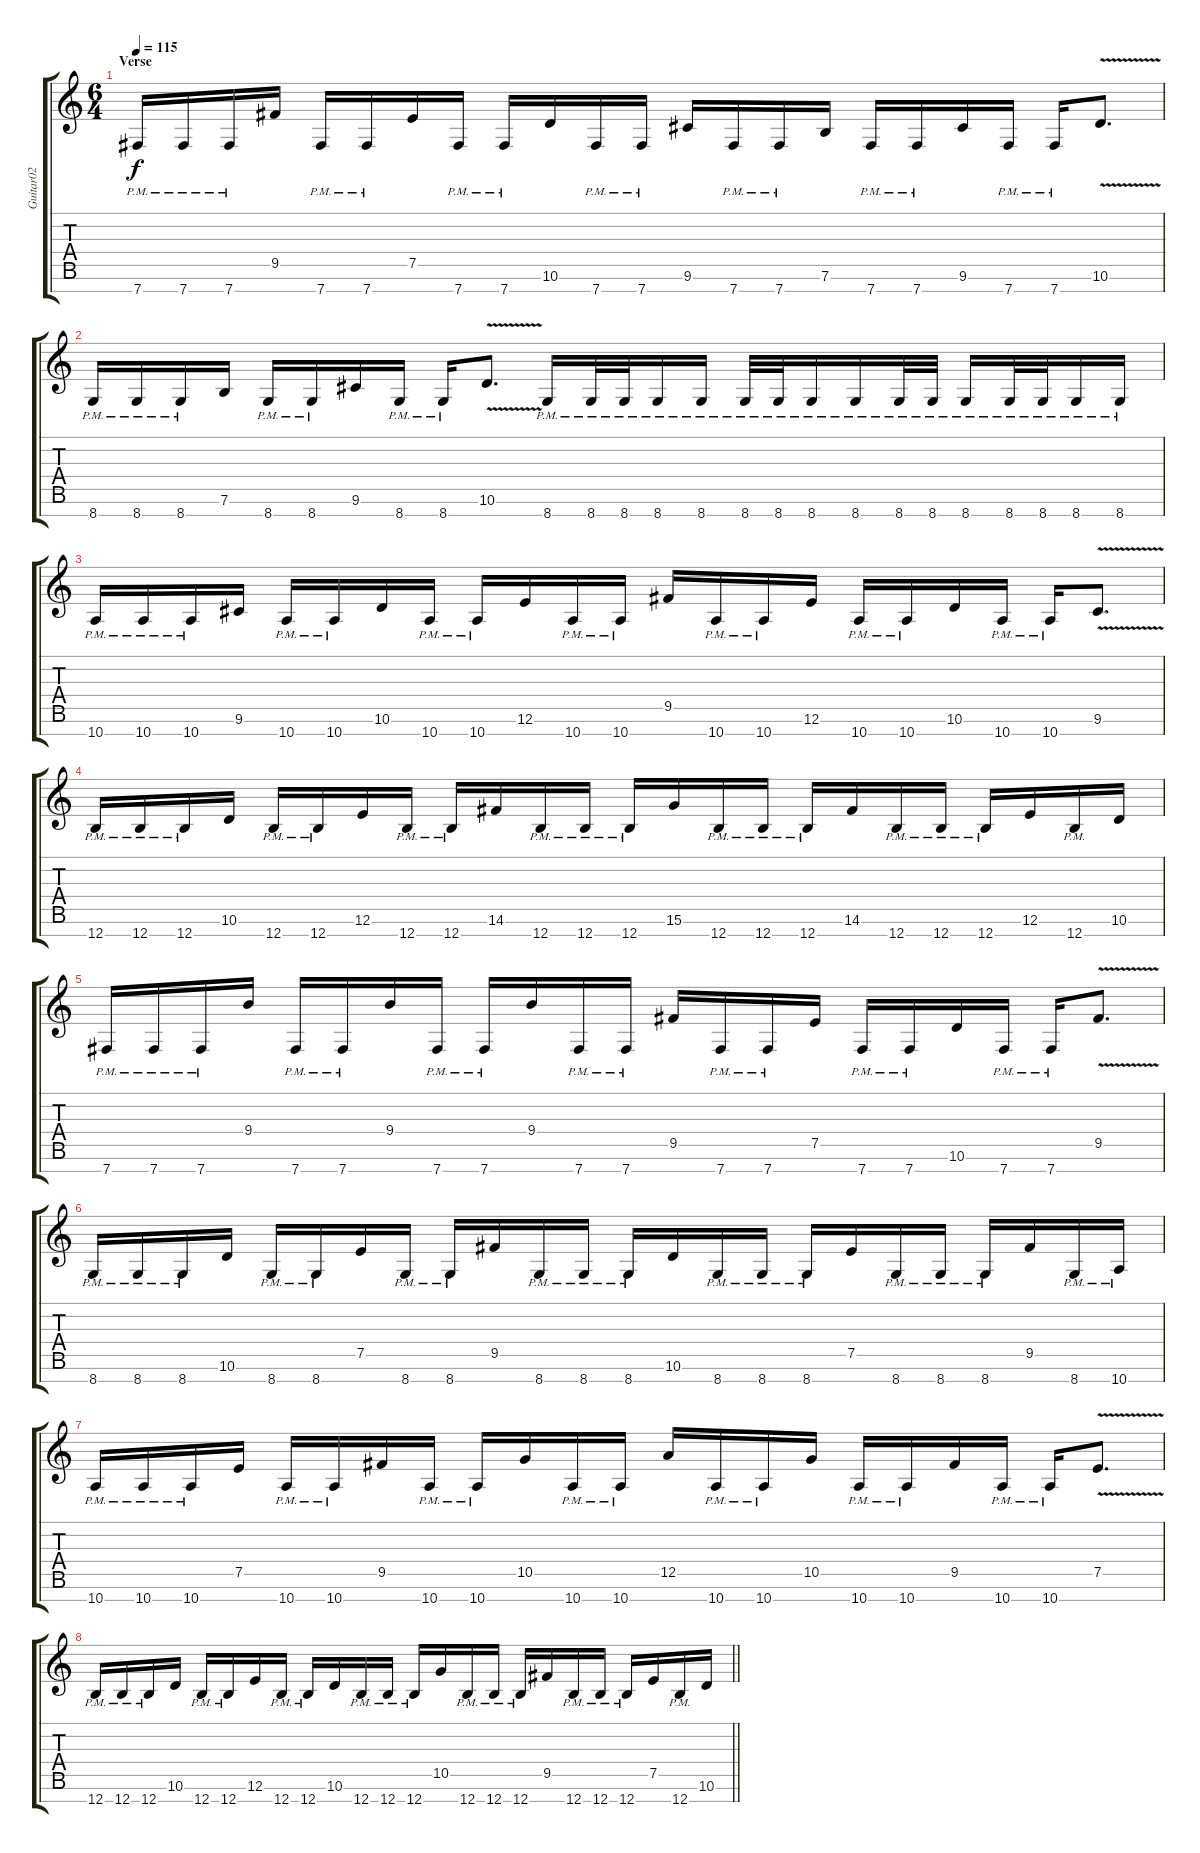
\track ("Guitar02" "Guitar02") {instrument distortionguitar}
\staff {score tabs}
\tuning (E4 B3 G3 D3 A2 E2 B1) {hide}
\ts (6 4)
\section ("" "Verse")
\tempo 115
\clef g2
\ks c
7.7{pm}.16{dy f} 7.7{pm}.16 7.7{pm}.16 9.5.16 7.7{pm}.16 7.7{pm}.16 7.5.16 7.7{pm}.16 7.7{pm}.16 10.6.16 7.7{pm}.16 7.7{pm}.16 9.6.16 7.7{pm}.16 7.7{pm}.16 7.6.16 7.7{pm}.16 7.7{pm}.16 9.6.16 7.7{pm}.16 7.7{pm}.16 10.6{v}.8{d} |
8.7{pm}.16 8.7{pm}.16 8.7{pm}.16 7.6.16 8.7{pm}.16 8.7{pm}.16 9.6.16 8.7{pm}.16 8.7{pm}.16 10.6{v}.8{d} 8.7{pm}.16 8.7{pm}.32 8.7{pm}.32 8.7{pm}.16 8.7{pm}.16 8.7{pm}.32 8.7{pm}.32 8.7{pm}.16 8.7{pm}.16 8.7{pm}.32 8.7{pm}.32 8.7{pm}.16 8.7{pm}.32 8.7{pm}.32 8.7{pm}.16 8.7{pm}.16 |
10.7{pm}.16 10.7{pm}.16 10.7{pm}.16 9.6.16 10.7{pm}.16 10.7{pm}.16 10.6.16 10.7{pm}.16 10.7{pm}.16 12.6.16 10.7{pm}.16 10.7{pm}.16 9.5.16 10.7{pm}.16 10.7{pm}.16 12.6.16 10.7{pm}.16 10.7{pm}.16 10.6.16 10.7{pm}.16 10.7{pm}.16 9.6{v}.8{d} |
12.7{pm}.16 12.7{pm}.16 12.7{pm}.16 10.6.16 12.7{pm}.16 12.7{pm}.16 12.6.16 12.7{pm}.16 12.7{pm}.16 14.6.16 12.7{pm}.16 12.7{pm}.16 12.7{pm}.16 15.6.16 12.7{pm}.16 12.7{pm}.16 12.7{pm}.16 14.6.16 12.7{pm}.16 12.7{pm}.16 12.7{pm}.16 12.6.16 12.7{pm}.16 10.6.16 |
7.7{pm}.16 7.7{pm}.16 7.7{pm}.16 9.4.16 7.7{pm}.16 7.7{pm}.16 9.4.16 7.7{pm}.16 7.7{pm}.16 9.4.16 7.7{pm}.16 7.7{pm}.16 9.5.16 7.7{pm}.16 7.7{pm}.16 7.5.16 7.7{pm}.16 7.7{pm}.16 10.6.16 7.7{pm}.16 7.7{pm}.16 9.5{v}.8{d} |
8.7{pm}.16 8.7{pm}.16 8.7{pm}.16 10.6.16 8.7{pm}.16 8.7{pm}.16 7.5.16 8.7{pm}.16 8.7{pm}.16 9.5.16 8.7{pm}.16 8.7{pm}.16 8.7{pm}.16 10.6.16 8.7{pm}.16 8.7{pm}.16 8.7{pm}.16 7.5.16 8.7{pm}.16 8.7{pm}.16 8.7{pm}.16 9.5.16 8.7{pm}.16 10.7{pm}.16 |
10.7{pm}.16 10.7{pm}.16 10.7{pm}.16 7.5.16 10.7{pm}.16 10.7{pm}.16 9.5.16 10.7{pm}.16 10.7{pm}.16 10.5.16 10.7{pm}.16 10.7{pm}.16 12.5.16 10.7{pm}.16 10.7{pm}.16 10.5.16 10.7{pm}.16 10.7{pm}.16 9.5.16 10.7{pm}.16 10.7{pm}.16 7.5{v}.8{d} |
\barLineRight lightlight
12.7{pm}.16 12.7{pm}.16 12.7{pm}.16 10.6.16 12.7{pm}.16 12.7{pm}.16 12.6.16 12.7{pm}.16 12.7{pm}.16 10.6.16 12.7{pm}.16 12.7{pm}.16 12.7{pm}.16 10.5.16 12.7{pm}.16 12.7{pm}.16 12.7{pm}.16 9.5.16 12.7{pm}.16 12.7{pm}.16 12.7{pm}.16 7.5.16 12.7{pm}.16 10.6.16
